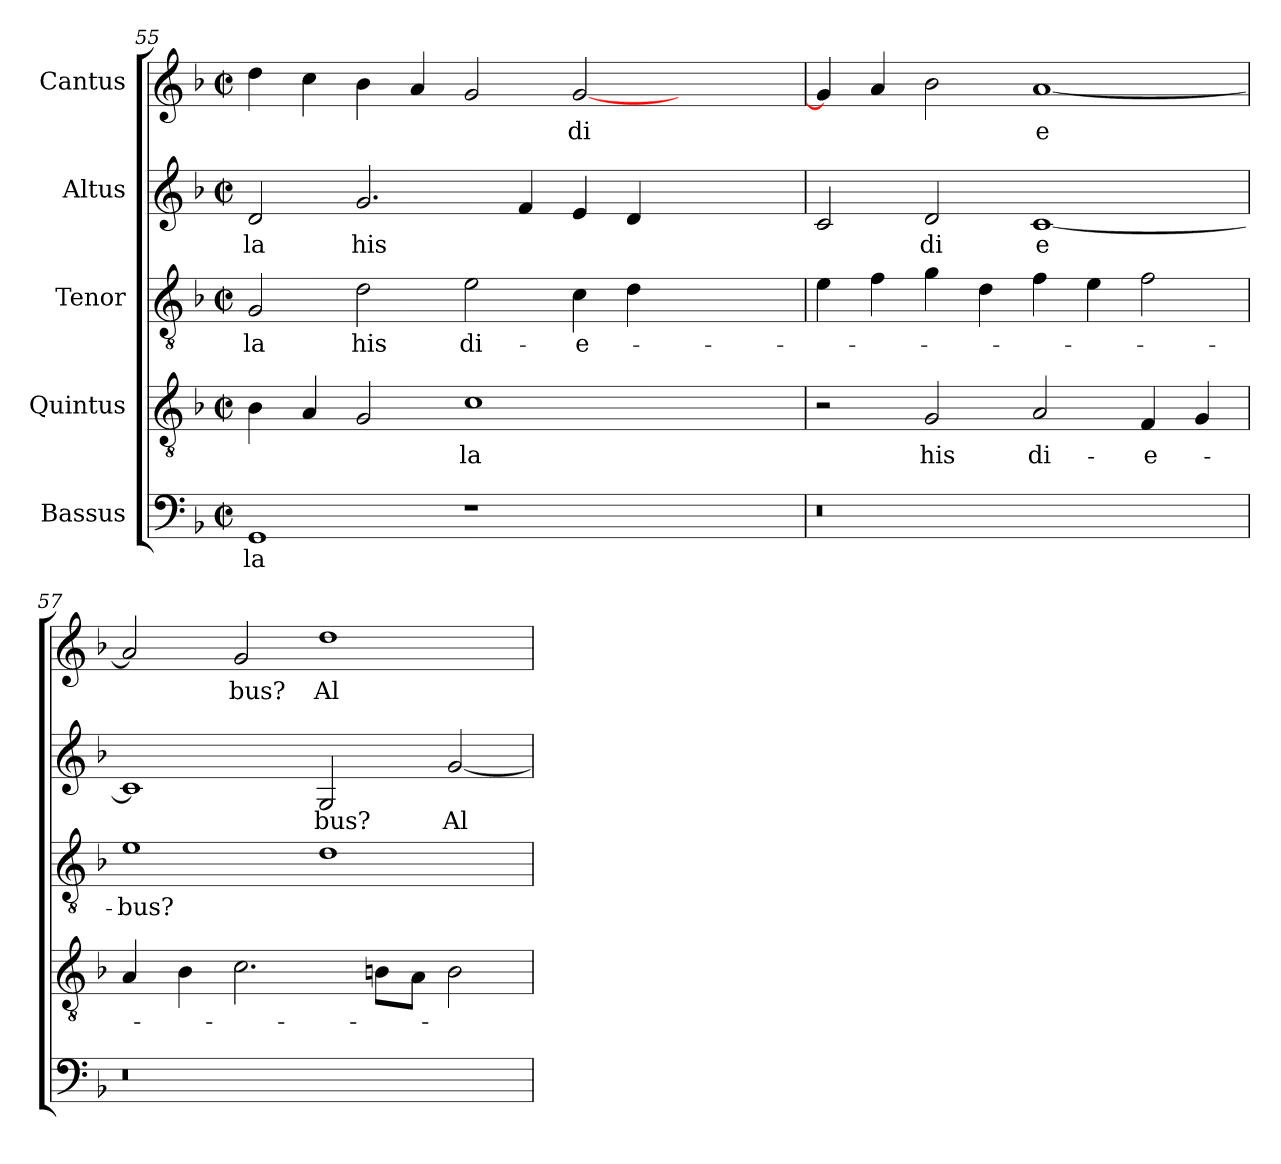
**kern	**text	**kern	**text	**kern	**text	**kern	**text	**kern	**text
*part5	*part5	*part4	*part4	*part3	*part3	*part2	*part2	*part1	*part1
*staff5	*staff5	*staff4	*staff4	*staff3	*staff3	*staff2	*staff2	*staff1	*staff1
*I"Bassus	*	*I"Quintus	*	*I"Tenor	*	*I"Altus	*	*I"Cantus	*
*clefF4	*	*clefGv2	*	*clefGv2	*	*clefG2	*	*clefG2	*
*k[b-]	*	*k[b-]	*	*k[b-]	*	*k[b-]	*	*k[b-]	*
*F:	*	*F:	*	*F:	*	*F:	*	*F:	*
*M2/2	*	*M2/2	*	*M2/2	*	*M2/2	*	*M2/2	*
*met(c|)	*	*met(c|)	*	*met(c|)	*	*met(c|)	*	*met(c|)	*
=55	=55	=55	=55	=55	=55	=55	=55	=55	=55
!	!LO:LY:b:cj	!	!	!	!LO:LY:b:cj	!	!LO:LY:b:cj	!	!
1GG	la	4B-\	.	2G/	-la	2d/	la	4dd\	.
.	.	4A/	.	.	.	.	.	4cc\	.
!	!	!	!	!	!LO:LY:b:cj	!	!LO:LY:b	!	!
.	.	2G/	.	2d\	his	2.g/	his	4b-\	.
.	.	.	.	.	.	.	.	4a/	.
!LO:N:vis=1	!	!	!LO:LY:b:cj	!	!LO:LY:b:cj	!	!	!	!
0r	.	1c	-la	2e\	di-	.	.	2g/	.
.	.	.	.	.	.	4f/	.	.	.
!	!	!	!	!	!LO:LY:b:cj	!	!	!	!LO:LY:b:cj
.	.	.	.	4c\	-e-	4e/	.	[<2g/	di
.	.	.	.	4d\	.	4d/	.	.	.
.	.	1ryy	.	1ryy	.	1ryy	.	1ryy	.
=56	=56	=56	=56	=56	=56	=56	=56	=56	=56
0r	.	2r	.	4e\	.	2c/	.	4g/]	.
.	.	.	.	4f\	.	.	.	4a/	.
!	!	!	!LO:LY:b:cj	!	!	!	!LO:LY:b:cj	!	!
.	.	2G/	his	4g\	.	2d/	di	2b-\	.
.	.	.	.	4d\	.	.	.	.	.
!	!	!	!LO:LY:b:cj	!	!	!	!LO:LY:b:rj	!	!LO:LY:b:rj
.	.	2A/	di-	4f\	.	[>1c	e	[>1a	e
.	.	.	.	4e\	.	.	.	.	.
!	!	!	!LO:LY:b:cj	!	!	!	!	!	!
.	.	4F/	-e-	2f\	.	.	.	.	.
.	.	4G/	.	.	.	.	.	.	.
!!LO:PB:g=z
=57	=57	=57	=57	=57	=57	=57	=57	=57	=57
!	!	!	!	!	!LO:LY:b	!	!	!	!
0r	.	4A/	.	1e	-bus?	1c]	.	2a/]	.
.	.	4B-\	.	.	.	.	.	.	.
!	!	!	!	!	!	!	!	!	!LO:LY:b:cj
.	.	2.c\	.	.	.	.	.	2g/	bus?
!	!	!	!	!	!	!	!LO:LY:b:cj	!	!LO:LY:b:cj
.	.	.	.	1d	.	2G/	bus?	1dd	Al
.	.	8B\L	.	.	.	.	.	.	.
.	.	8A\J	.	.	.	.	.	.	.
!	!	!	!	!	!	!	!LO:LY:b:cj	!	!
.	.	2B\	.	.	.	[<2g/	Al	.	.
=	=	=	=	=	=	=	=	=	=
*-	*-	*-	*-	*-	*-	*-	*-	*-	*-
